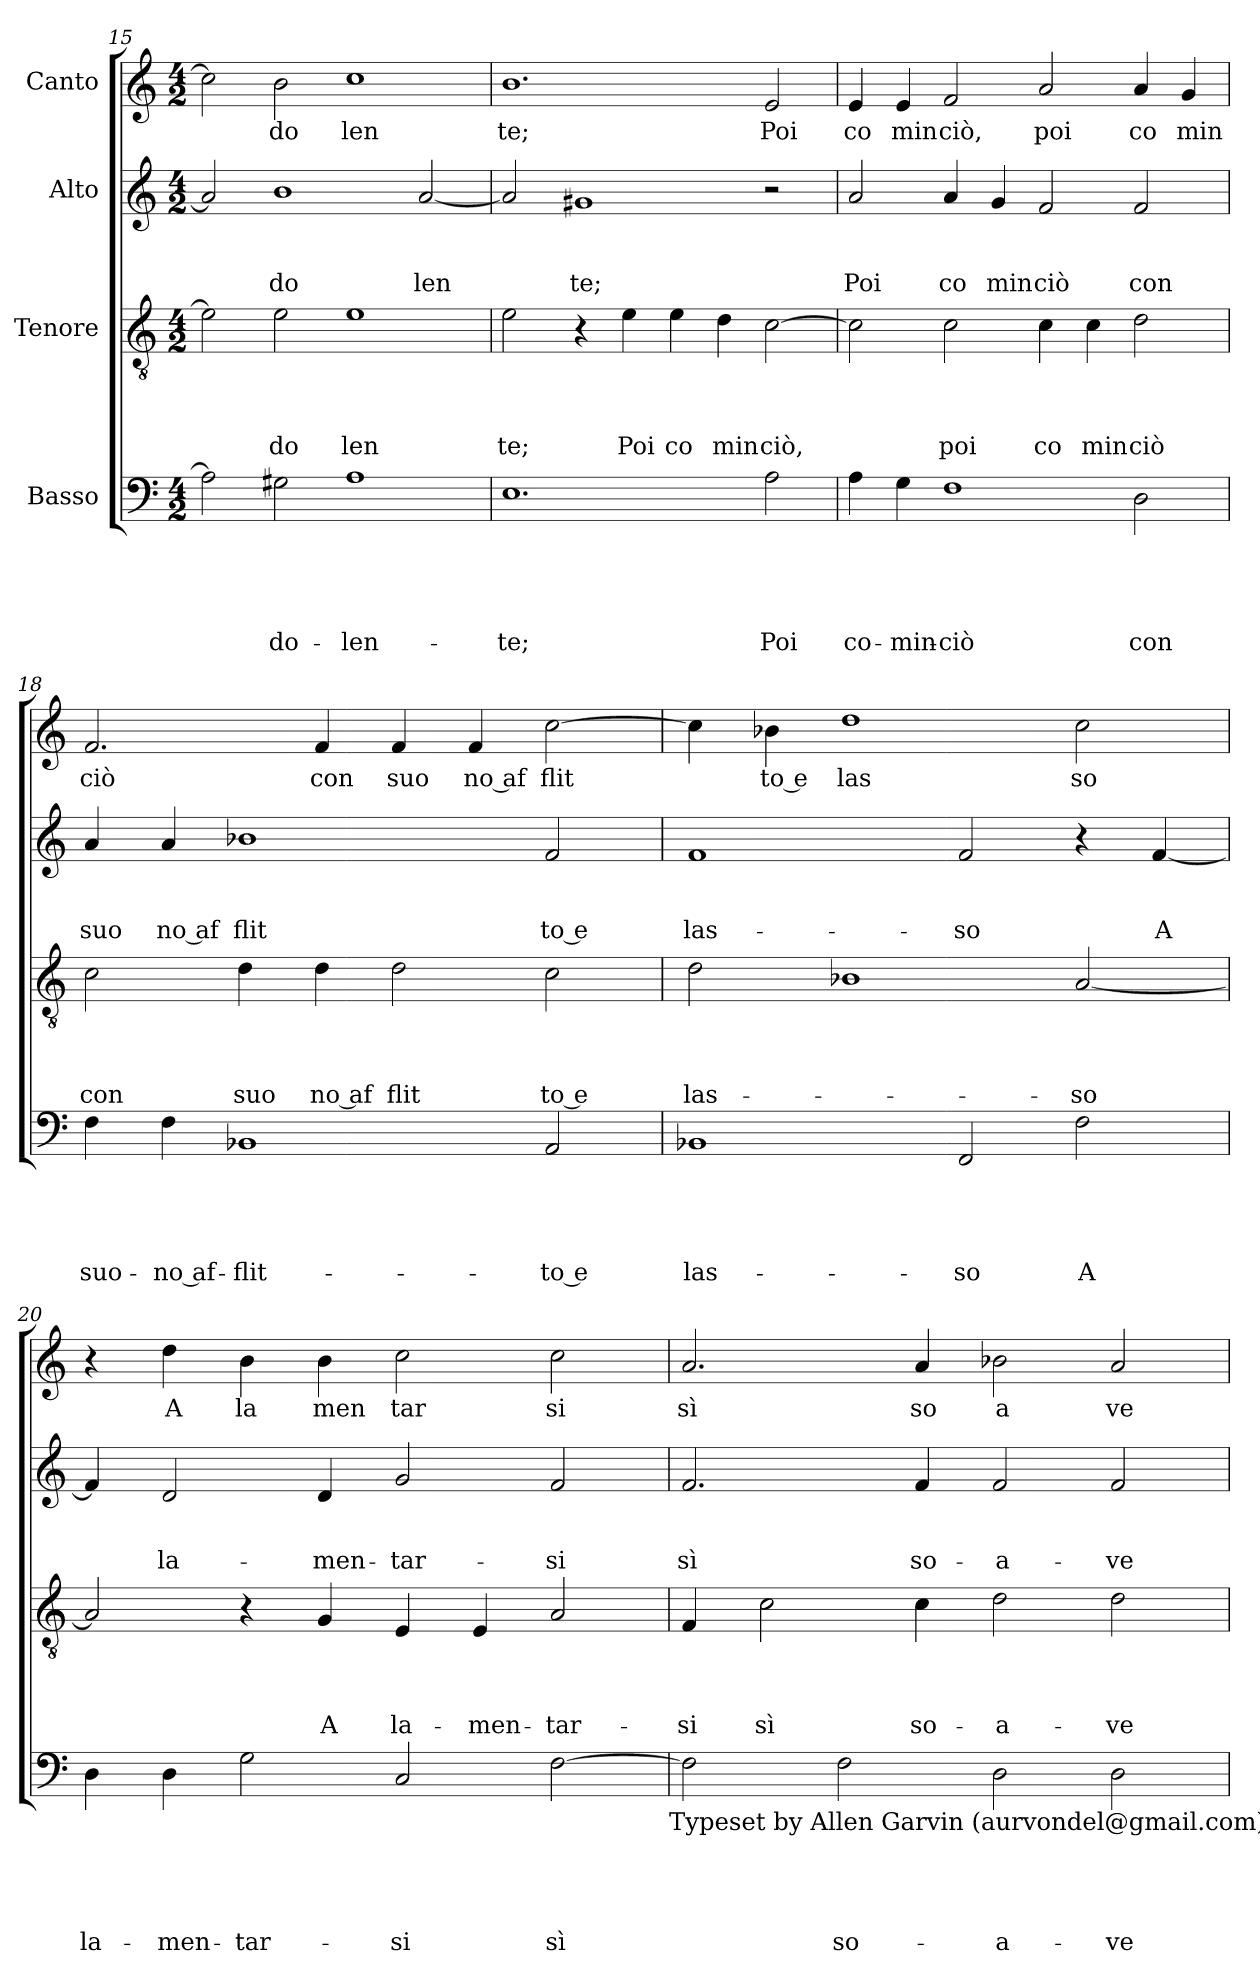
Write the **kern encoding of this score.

**kern	**text	**text	**text	**text	**text	**kern	**text	**text	**text	**text	**kern	**text	**text	**text	**kern	**text
*part4	*part4	*part4	*part4	*part4	*part4	*part3	*part3	*part3	*part3	*part3	*part2	*part2	*part2	*part2	*part1	*part1
*staff4	*staff4	*staff4	*staff4	*staff4	*staff4	*staff3	*staff3	*staff3	*staff3	*staff3	*staff2	*staff2	*staff2	*staff2	*staff1	*staff1
*I"Basso	*	*	*	*	*	*I"Tenore	*	*	*	*	*I"Alto	*	*	*	*I"Canto	*
*clefF4	*	*	*	*	*	*clefGv2	*	*	*	*	*clefG2	*	*	*	*clefG2	*
*k[]	*	*	*	*	*	*k[]	*	*	*	*	*k[]	*	*	*	*k[]	*
*C:	*	*	*	*	*	*C:	*	*	*	*	*C:	*	*	*	*C:	*
*M4/2	*	*	*	*	*	*M4/2	*	*	*	*	*M4/2	*	*	*	*M4/2	*
=15	=15	=15	=15	=15	=15	=15	=15	=15	=15	=15	=15	=15	=15	=15	=15	=15
2A\]	.	.	.	.	.	2e\]	.	.	.	.	2a/]	.	.	.	2cc\]	.
!	!	!	!	!	!LO:LY:b	!	!	!	!	!LO:LY:b	!	!	!	!LO:LY:b	!	!LO:LY:b
2G#X\	.	.	.	.	do-	2e\	.	.	.	do	1b	.	.	do	2b\	do
!	!	!	!	!	!LO:LY:b	!	!	!	!	!LO:LY:b	!	!	!	!	!	!LO:LY:b
1A	.	.	.	.	-len-	1e	.	.	.	len	.	.	.	.	1cc	len
!	!	!	!	!	!	!	!	!	!	!	!	!	!	!LO:LY:b	!	!
.	.	.	.	.	.	.	.	.	.	.	[<2a/	.	.	len	.	.
=16	=16	=16	=16	=16	=16	=16	=16	=16	=16	=16	=16	=16	=16	=16	=16	=16
!	!	!	!	!	!LO:LY:b	!	!	!	!	!LO:LY:b	!	!	!	!	!	!LO:LY:b
1.E	.	.	.	.	-te;	2e\	.	.	.	te;	2a/]	.	.	.	1.b	te;
!	!	!	!	!	!	!	!	!	!	!	!	!	!	!LO:LY:b	!	!
.	.	.	.	.	.	4r	.	.	.	.	1g#X	.	.	te;	.	.
!	!	!	!	!	!	!	!	!	!	!LO:LY:b	!	!	!	!	!	!
.	.	.	.	.	.	4e\	.	.	.	Poi	.	.	.	.	.	.
!	!	!	!	!	!	!	!	!	!	!LO:LY:b	!	!	!	!	!	!
.	.	.	.	.	.	4e\	.	.	.	co	.	.	.	.	.	.
!	!	!	!	!	!	!	!	!	!	!LO:LY:b	!	!	!	!	!	!
.	.	.	.	.	.	4d\	.	.	.	min	.	.	.	.	.	.
!	!	!	!	!	!LO:LY:b	!	!	!	!	!LO:LY:b	!	!	!	!	!	!LO:LY:b
2A\	.	.	.	.	Poi	[>2c\	.	.	.	ciò,	2r	.	.	.	2e/	Poi
=17	=17	=17	=17	=17	=17	=17	=17	=17	=17	=17	=17	=17	=17	=17	=17	=17
!	!	!	!	!	!LO:LY:b	!	!	!	!	!	!	!	!	!LO:LY:b	!	!LO:LY:b
4A\	.	.	.	.	co-	2c\]	.	.	.	.	2a/	.	.	Poi	4e/	co
!	!	!	!	!	!LO:LY:b	!	!	!	!	!	!	!	!	!	!	!LO:LY:b
4G\	.	.	.	.	-min-	.	.	.	.	.	.	.	.	.	4e/	min
!	!	!	!	!	!LO:LY:b	!	!	!	!	!LO:LY:b	!	!	!	!LO:LY:b	!	!LO:LY:b
1F	.	.	.	.	-ciò	2c\	.	.	.	poi	4a/	.	.	co	2f/	ciò,
!	!	!	!	!	!	!	!	!	!	!	!	!	!	!LO:LY:b	!	!
.	.	.	.	.	.	.	.	.	.	.	4g/	.	.	min	.	.
!	!	!	!	!	!	!	!	!	!	!LO:LY:b	!	!	!	!LO:LY:b	!	!LO:LY:b
.	.	.	.	.	.	4c\	.	.	.	co	2f/	.	.	ciò	2a/	poi
!	!	!	!	!	!	!	!	!	!	!LO:LY:b	!	!	!	!	!	!
.	.	.	.	.	.	4c\	.	.	.	min	.	.	.	.	.	.
!	!	!	!	!	!LO:LY:b	!	!	!	!	!LO:LY:b	!	!	!	!LO:LY:b	!	!LO:LY:b
2D\	.	.	.	.	con	2d\	.	.	.	ciò	2f/	.	.	con	4a/	co
!	!	!	!	!	!	!	!	!	!	!	!	!	!	!	!	!LO:LY:b
.	.	.	.	.	.	.	.	.	.	.	.	.	.	.	4g/	min
=18	=18	=18	=18	=18	=18	=18	=18	=18	=18	=18	=18	=18	=18	=18	=18	=18
!	!	!	!	!	!LO:LY:b	!	!	!	!	!LO:LY:b	!	!	!	!LO:LY:b	!	!LO:LY:b
4F\	.	.	.	.	suo-	2c\	.	.	.	con	4a/	.	.	suo	2.f/	ciò
!	!	!	!	!	!LO:LY:b:rj	!	!	!	!	!	!	!	!	!LO:LY:b:rj	!	!
4F\	.	.	.	.	-no af-	.	.	.	.	.	4a/	.	.	no af	.	.
!	!	!	!	!	!LO:LY:b	!	!	!	!	!LO:LY:b	!	!	!	!LO:LY:b	!	!
1BB-X	.	.	.	.	-flit-	4d\	.	.	.	suo	1b-X	.	.	flit	.	.
!	!	!	!	!	!	!	!	!	!	!LO:LY:b:rj	!	!	!	!	!	!LO:LY:b
.	.	.	.	.	.	4d\	.	.	.	no af	.	.	.	.	4f/	con
!	!	!	!	!	!	!	!	!	!	!LO:LY:b	!	!	!	!	!	!LO:LY:b
.	.	.	.	.	.	2d\	.	.	.	flit	.	.	.	.	4f/	suo
!	!	!	!	!	!	!	!	!	!	!	!	!	!	!	!	!LO:LY:b:rj
.	.	.	.	.	.	.	.	.	.	.	.	.	.	.	4f/	no af
!	!	!	!	!	!LO:LY:b:rj	!	!	!	!	!LO:LY:b:rj	!	!	!	!LO:LY:b:rj	!	!LO:LY:b
2AA/	.	.	.	.	-to e	2c\	.	.	.	to e	2f/	.	.	to e	[<2cc\	flit
!!LO:LB:g=z
=19	=19	=19	=19	=19	=19	=19	=19	=19	=19	=19	=19	=19	=19	=19	=19	=19
!	!	!	!	!	!LO:LY:b	!	!	!	!	!LO:LY:b	!	!	!	!LO:LY:b	!	!
1BB-	.	.	.	.	las-	2d\	.	.	.	las-	1f	.	.	las-	4cc\]	.
!	!	!	!	!	!	!	!	!	!	!	!	!	!	!	!	!LO:LY:b:rj
.	.	.	.	.	.	.	.	.	.	.	.	.	.	.	4b-X\	to e
!	!	!	!	!	!	!	!	!	!	!	!	!	!	!	!	!LO:LY:b
.	.	.	.	.	.	1B-X	.	.	.	.	.	.	.	.	1dd	las
!	!	!	!	!	!LO:LY:b	!	!	!	!	!	!	!	!	!LO:LY:b	!	!
2FF/	.	.	.	.	-so	.	.	.	.	.	2f/	.	.	-so	.	.
!	!	!	!	!	!LO:LY:b	!	!	!	!	!LO:LY:b	!	!	!	!	!	!LO:LY:b
2F\	.	.	.	.	A	[<2A/	.	.	.	-so	4r	.	.	.	2cc\	so
!	!	!	!	!	!	!	!	!	!	!	!	!	!	!LO:LY:b	!	!
.	.	.	.	.	.	.	.	.	.	.	[<4f/	.	.	A	.	.
=20	=20	=20	=20	=20	=20	=20	=20	=20	=20	=20	=20	=20	=20	=20	=20	=20
!	!	!	!	!	!LO:LY:b	!	!	!	!	!	!	!	!	!	!	!
4D\	.	.	.	.	la-	2A/]	.	.	.	.	4f/]	.	.	.	4r	.
!	!	!	!	!	!LO:LY:b	!	!	!	!	!	!	!	!	!LO:LY:b	!	!LO:LY:b
4D\	.	.	.	.	-men-	.	.	.	.	.	2d/	.	.	la-	4dd\	A
!	!	!	!	!	!LO:LY:b	!	!	!	!	!	!	!	!	!	!	!LO:LY:b
2G\	.	.	.	.	-tar-	4r	.	.	.	.	.	.	.	.	4b\	la
!	!	!	!	!	!	!	!	!	!	!LO:LY:b	!	!	!	!LO:LY:b	!	!LO:LY:b
.	.	.	.	.	.	4G/	.	.	.	A	4d/	.	.	-men-	4b\	men
!	!	!	!	!	!LO:LY:b	!	!	!	!	!LO:LY:b	!	!	!	!LO:LY:b	!	!LO:LY:b
2C/	.	.	.	.	-si	4E/	.	.	.	la-	2g/	.	.	-tar-	2cc\	tar
!	!	!	!	!	!	!	!	!	!	!LO:LY:b	!	!	!	!	!	!
.	.	.	.	.	.	4E/	.	.	.	-men-	.	.	.	.	.	.
!	!	!	!	!	!LO:LY:b	!	!	!	!	!LO:LY:b	!	!	!	!LO:LY:b	!	!LO:LY:b
[>2F\	.	.	.	.	sì	2A/	.	.	.	-tar-	2f/	.	.	-si	2cc\	si
!LO:TX:b:t=Typeset by Allen Garvin (aurvondel@gmail.com)	!	!	!	!	!	!	!	!	!	!	!	!	!	!	!	!
=21	=21	=21	=21	=21	=21	=21	=21	=21	=21	=21	=21	=21	=21	=21	=21	=21
!	!	!	!	!	!	!	!	!	!	!LO:LY:b	!	!	!	!LO:LY:b	!	!LO:LY:b
2F\]	.	.	.	.	.	4F/	.	.	.	-si	2.f/	.	.	sì	2.a/	sì
!	!	!	!	!	!	!	!	!	!	!LO:LY:b	!	!	!	!	!	!
.	.	.	.	.	.	2c\	.	.	.	sì	.	.	.	.	.	.
!	!	!	!	!	!LO:LY:b	!	!	!	!	!	!	!	!	!	!	!
2F\	.	.	.	.	so-	.	.	.	.	.	.	.	.	.	.	.
!	!	!	!	!	!	!	!	!	!	!LO:LY:b	!	!	!	!LO:LY:b	!	!LO:LY:b
.	.	.	.	.	.	4c\	.	.	.	so-	4f/	.	.	so-	4a/	so
!	!	!	!	!	!LO:LY:b	!	!	!	!	!LO:LY:b	!	!	!	!LO:LY:b	!	!LO:LY:b
2D\	.	.	.	.	-a-	2d\	.	.	.	-a-	2f/	.	.	-a-	2b-X\	a
!	!	!	!	!	!LO:LY:b	!	!	!	!	!LO:LY:b	!	!	!	!LO:LY:b	!	!LO:LY:b
2D\	.	.	.	.	-ve-	2d\	.	.	.	-ve-	2f/	.	.	-ve-	2a/	ve
=	=	=	=	=	=	=	=	=	=	=	=	=	=	=	=	=
*-	*-	*-	*-	*-	*-	*-	*-	*-	*-	*-	*-	*-	*-	*-	*-	*-
